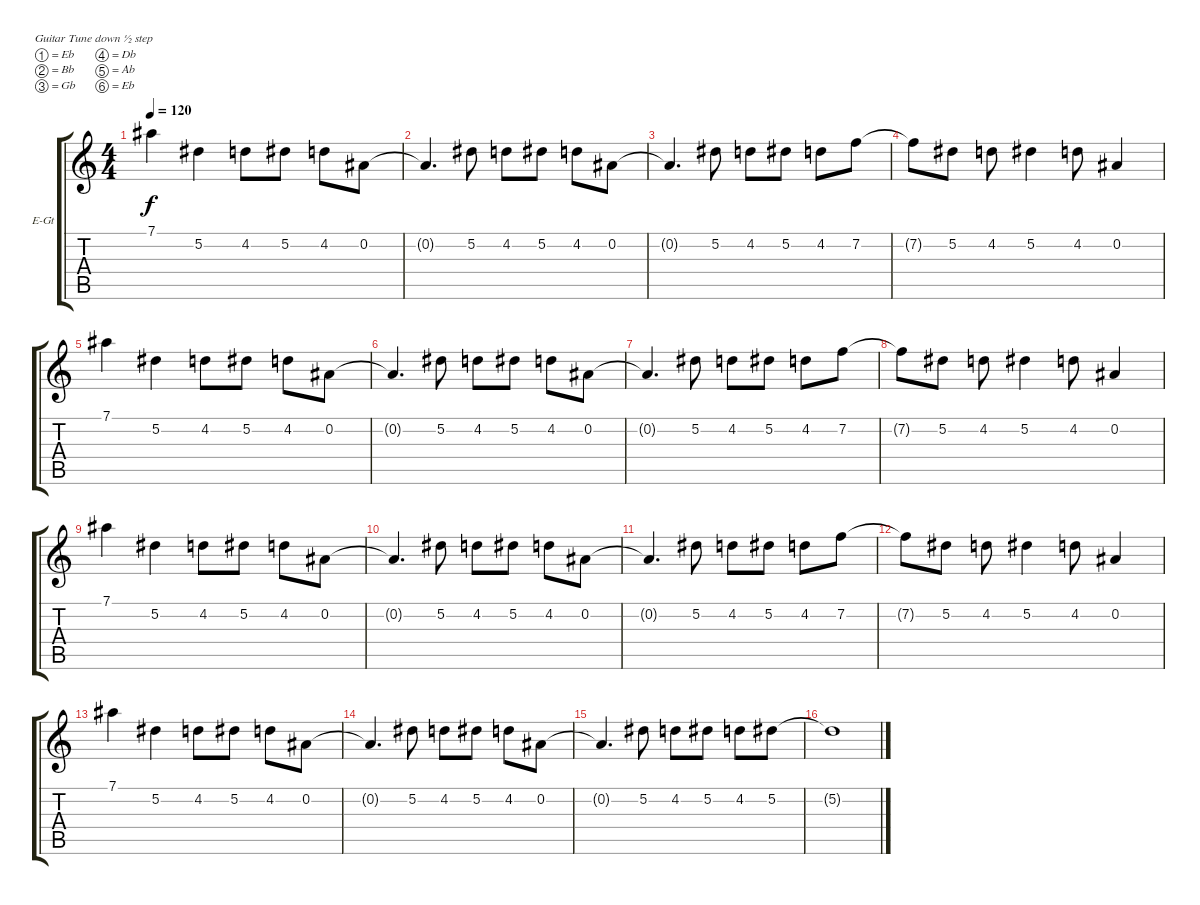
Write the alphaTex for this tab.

\bracketExtendMode groupsimilarinstruments
\firstSystemTrackNameOrientation horizontal
\otherSystemsTrackNameOrientation horizontal
\track ("Electric Guitar1" "E-Gt") {instrument distortionguitar}
\staff {score tabs}
\tuning (Eb4 Bb3 Gb3 Db3 Ab2 Eb2)
\ts (4 4)
\beaming (8 2 2 2 2)
\tempo 120
\clef g2
\ks c
7.1.4{dy f instrument distortionguitar} 5.2.4 4.2.8 5.2.8 4.2.8 0.2.8 |
0.2{t}.4{d} 5.2.8 4.2.8 5.2.8 4.2.8 0.2.8 |
0.2{t}.4{d} 5.2.8 4.2.8 5.2.8 4.2.8 7.2.8 |
7.2{t}.8 5.2.8 4.2.8 5.2.4 4.2.8 0.2.4 |
7.1.4 5.2.4 4.2.8 5.2.8 4.2.8 0.2.8 |
0.2{t}.4{d} 5.2.8 4.2.8 5.2.8 4.2.8 0.2.8 |
0.2{t}.4{d} 5.2.8 4.2.8 5.2.8 4.2.8 7.2.8 |
7.2{t}.8 5.2.8 4.2.8 5.2.4 4.2.8 0.2.4 |
7.1.4 5.2.4 4.2.8 5.2.8 4.2.8 0.2.8 |
0.2{t}.4{d} 5.2.8 4.2.8 5.2.8 4.2.8 0.2.8 |
0.2{t}.4{d} 5.2.8 4.2.8 5.2.8 4.2.8 7.2.8 |
7.2{t}.8 5.2.8 4.2.8 5.2.4 4.2.8 0.2.4 |
7.1.4 5.2.4 4.2.8 5.2.8 4.2.8 0.2.8 |
0.2{t}.4{d} 5.2.8 4.2.8 5.2.8 4.2.8 0.2.8 |
0.2{t}.4{d} 5.2.8 4.2.8 5.2.8 4.2.8 5.2.8 |
5.2{t}.1
